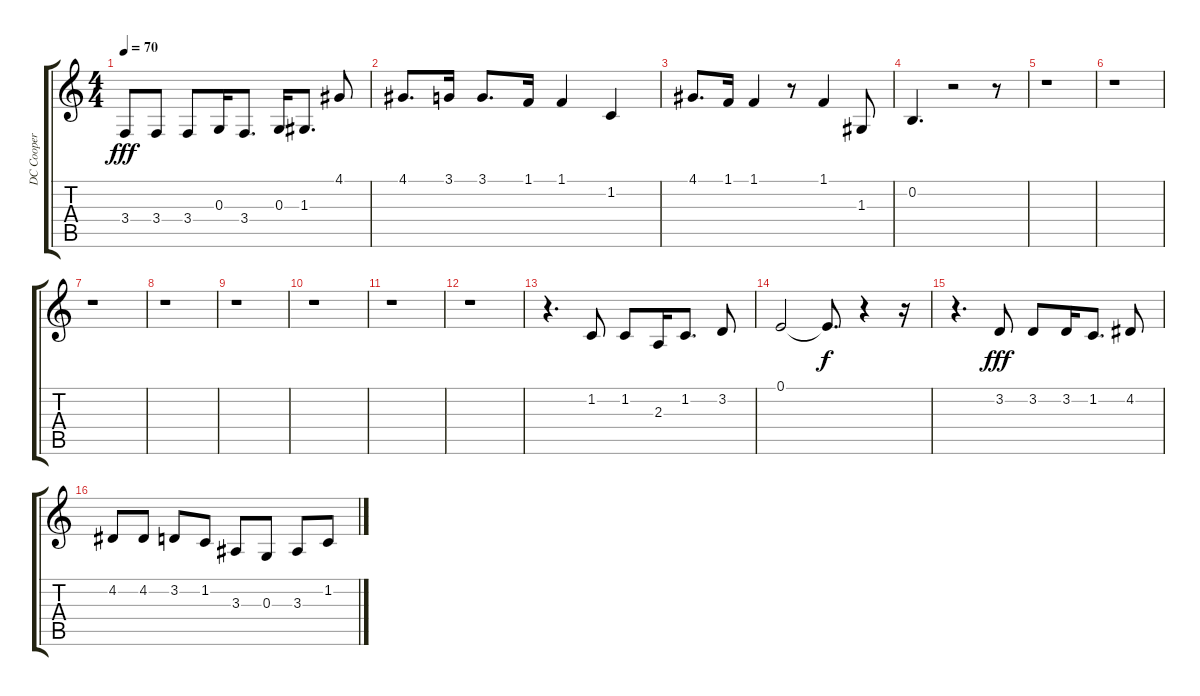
\track ("DC Cooper" "DC Cooper") {instrument baritonesax}
\staff {score tabs}
\tuning (E4 B3 G3 D3 A2 E2) {hide}
\ts (4 4)
\tempo 70
\clef g2
\ks c
3.4.8{dy fff} 3.4.8 3.4.8 0.3.16 3.4.8{d} 0.3.16 1.3.8{d} 4.1.8 |
4.1.8{d} 3.1.16 3.1.8{d} 1.1.16 1.1.4 1.2.4 |
4.1.8{d} 1.1.16 1.1.4 r.8 1.1.4 1.3.8 |
0.2.4{d} r.2 r.8 |
r.1 |
r.1 |
r.1 |
r.1 |
r.1 |
r.1 |
r.1 |
r.1 |
r.4{d} 1.2.8 1.2.8 2.3.16 1.2.8{d} 3.2.8 |
0.1.2 0.1{t}.8{d dy f} r.4 r.16 |
r.4{d} 3.2.8{dy fff} 3.2.8 3.2.16 1.2.8{d} 4.2.8 |
4.2.8 4.2.8 3.2.8 1.2.8 3.3.8 0.3.8 3.3.8 1.2.8
